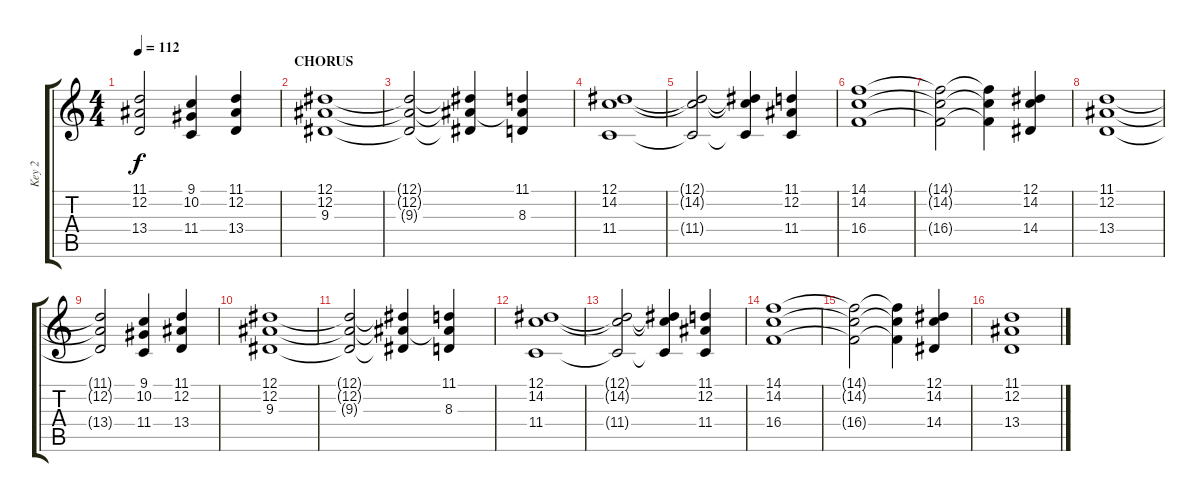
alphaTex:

\track ("Key 2" "Key 2") {instrument synthstrings1}
\staff {score tabs}
\tuning (Eb4 Bb3 Gb3 Db3 Ab2 Eb2) {hide}
\ts (4 4)
\tempo 112
\clef g2
\ks c
(11.1{t} 12.2{t} 13.4{t}).2{dy f} (9.1 10.2 11.4).4 (11.1 12.2 13.4).4 |
\section ("" "CHORUS")
(12.1 12.2 9.3).1 |
(12.1{t} 12.2{t} 9.3{t}).2 (12.1{t} 12.2{t} 9.3{t}).4 (11.1 12.2{t} 8.3).4 |
(12.1 14.2 11.4).1{volume 2} |
(12.1{t} 14.2{t} 11.4{t}).2 (12.1{t} 14.2{t} 11.4{t}).4 (11.1 12.2 11.4).4 |
(14.1 14.2 16.4).1 |
(14.1{t} 14.2{t} 16.4{t}).2 (14.1{t} 14.2{t} 16.4{t}).4 (12.1 14.2 14.4).4 |
(11.1 12.2 13.4).1 |
(11.1{t} 12.2{t} 13.4{t}).2 (9.1 10.2 11.4).4 (11.1 12.2 13.4).4 |
(12.1 12.2 9.3).1 |
(12.1{t} 12.2{t} 9.3{t}).2 (12.1{t} 12.2{t} 9.3{t}).4 (11.1 12.2{t} 8.3).4 |
(12.1 14.2 11.4).1{volume 1} |
(12.1{t} 14.2{t} 11.4{t}).2 (12.1{t} 14.2{t} 11.4{t}).4 (11.1 12.2 11.4).4 |
(14.1 14.2 16.4).1 |
(14.1{t} 14.2{t} 16.4{t}).2 (14.1{t} 14.2{t} 16.4{t}).4 (12.1 14.2 14.4).4 |
(11.1 12.2 13.4).1
